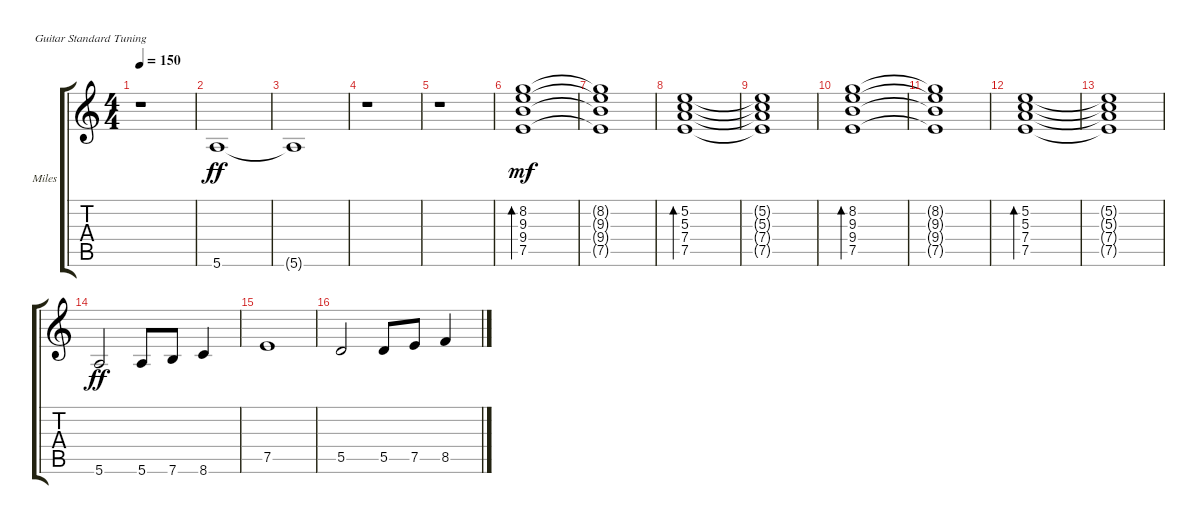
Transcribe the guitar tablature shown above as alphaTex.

\defaultSystemsLayout 4
\bracketExtendMode groupsimilarinstruments
\firstSystemTrackNameOrientation horizontal
\otherSystemsTrackNameOrientation horizontal
\track ("Miles Kane" "Miles") {instrument electricguitarclean}
\staff {score tabs}
\tuning (E4 B3 G3 D3 A2 E2)
\ts (4 4)
\tempo 150
\clef g2
\ks c
r.1{dy ff} |
5.6.1 |
5.6{t}.1 |
r.1 |
r.1 |
(7.5 9.4 9.3 8.2).1{bd 243 dy mf} |
(7.5{t} 9.4{t} 9.3{t} 8.2{t}).1 |
(7.5 7.4 5.3 5.2).1{bd 240} |
(7.5{t} 7.4{t} 5.3{t} 5.2{t}).1 |
(7.5 9.4 9.3 8.2).1{bd 243} |
(7.5{t} 9.4{t} 9.3{t} 8.2{t}).1 |
(7.5 7.4 5.3 5.2).1{bd 240} |
(7.5{t} 7.4{t} 5.3{t} 5.2{t}).1 |
5.6.2{dy ff} 5.6.8 7.6.8 8.6.4 |
7.5.1 |
5.5.2 5.5.8 7.5.8 8.5.4
